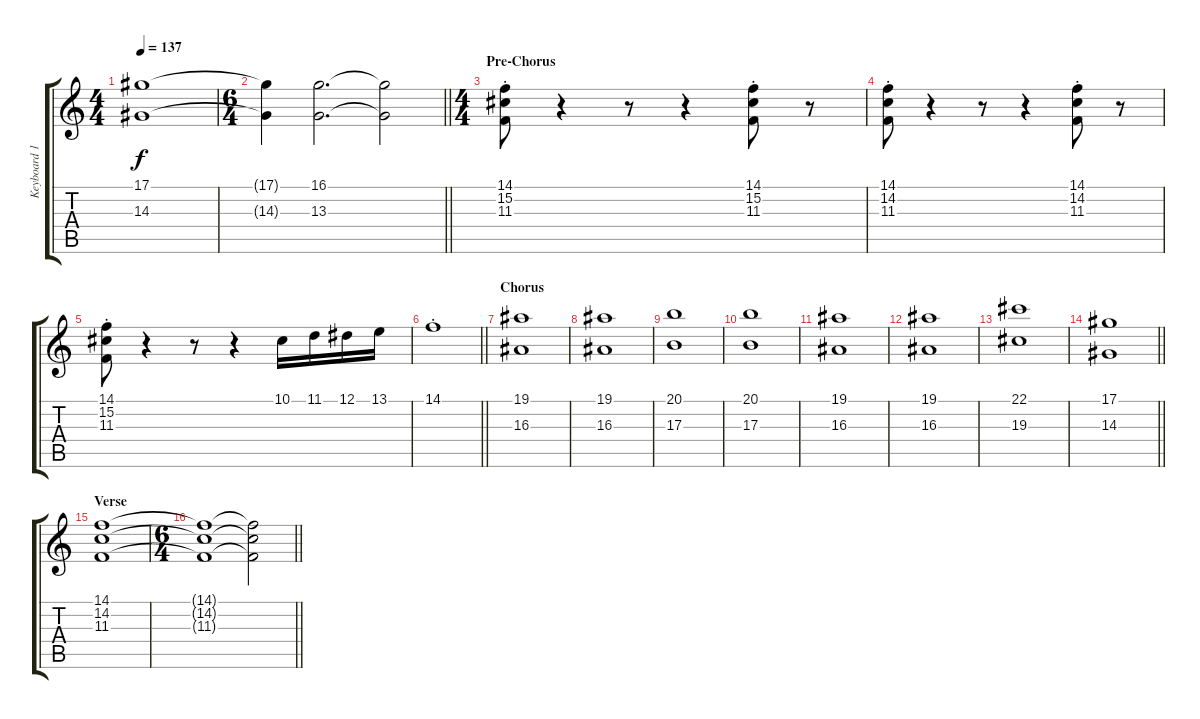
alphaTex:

\track ("Keyboard 1" "Keyboard 1") {instrument stringensemble1}
\staff {score tabs}
\tuning (Eb4 Bb3 Gb3 Db3 Ab2 Eb2) {hide}
\ts (4 4)
\tempo 137
\clef g2
\ks c
(17.1 14.3).1{dy f} |
\ts (6 4)
\barLineRight lightlight
(17.1{t} 14.3{t}).4 (16.1 13.3).2{d} (16.1{t} 13.3{t}).2 |
\ts (4 4)
\section ("" "Pre-Chorus")
(14.1{st} 15.2{st} 11.3{st}).8 r.4 r.8 r.4 (14.1{st} 15.2{st} 11.3{st}).8 r.8 |
(14.1{st} 14.2{st} 11.3{st}).8 r.4 r.8 r.4 (14.1{st} 14.2{st} 11.3{st}).8 r.8 |
(14.1{st} 15.2{st} 11.3{st}).8 r.4 r.8 r.4 10.1.16 11.1.16 12.1.16 13.1.16 |
\barLineRight lightlight
14.1{st}.1 |
\section ("" "Chorus")
(19.1 16.3).1 |
(19.1 16.3).1 |
(20.1 17.3).1 |
(20.1 17.3).1 |
(19.1 16.3).1 |
(19.1 16.3).1 |
(22.1 19.3).1 |
\barLineRight lightlight
(17.1 14.3).1 |
\section ("" "Verse")
(14.1 14.2 11.3).1 |
\ts (6 4)
\barLineRight lightlight
(14.1{t} 14.2{t} 11.3{t}).1 (14.1{t} 14.2{t} 11.3{t}).2
